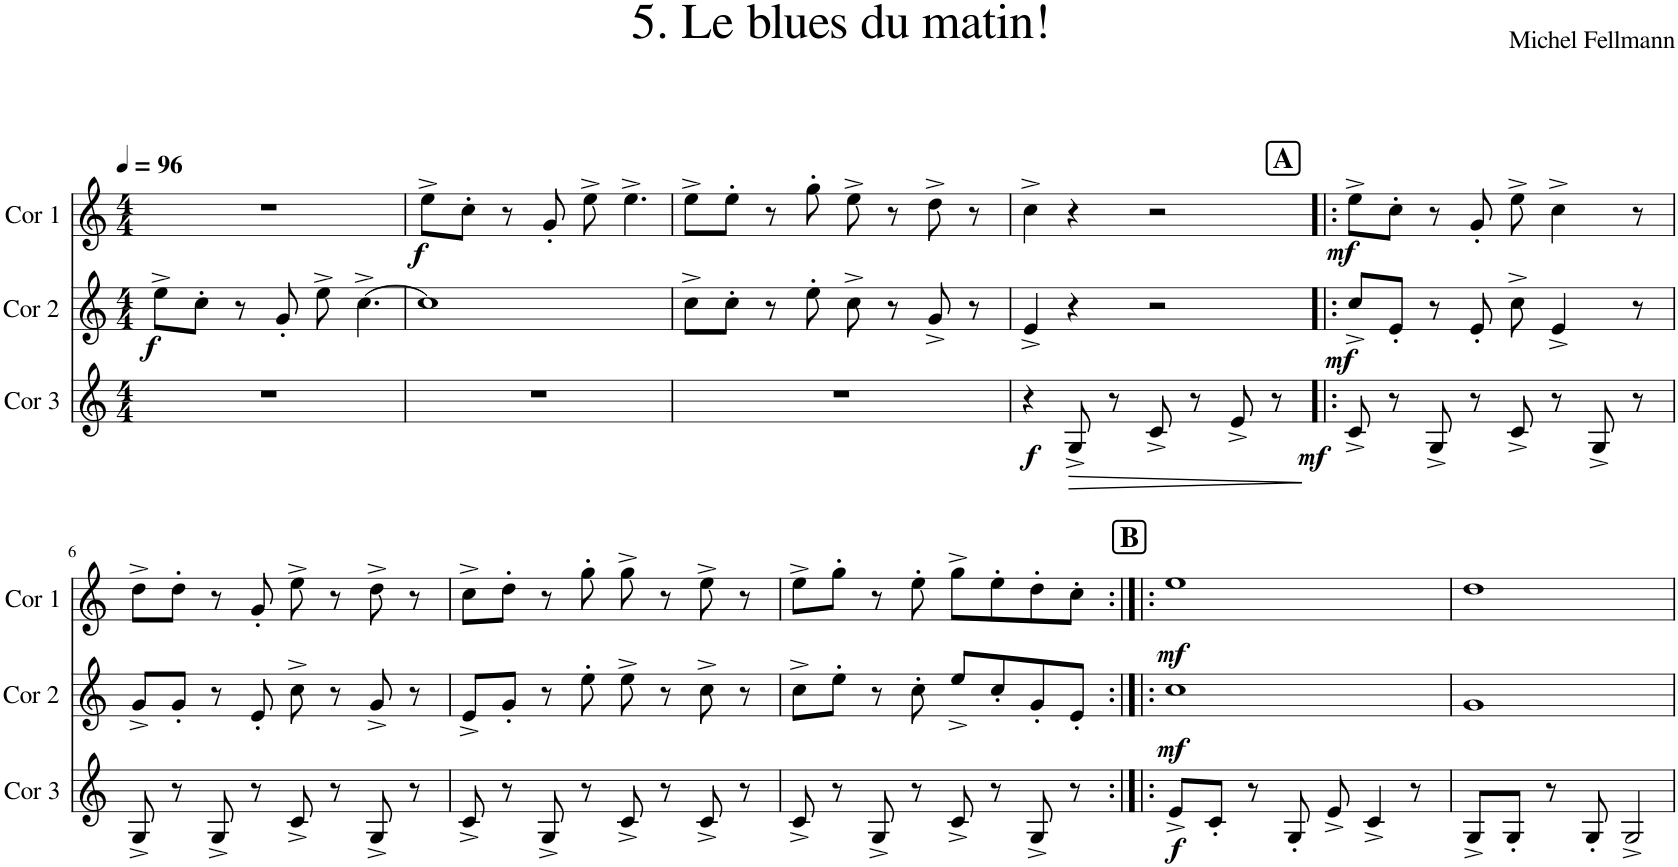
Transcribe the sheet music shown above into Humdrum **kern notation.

**kern	**dynam	**kern	**dynam	**kern	**dynam
*part3	*part3	*part2	*part2	*part1	*part1
*staff3	*staff3	*staff2	*staff2	*staff1	*staff1
*I"Cor 3	*	*I"Cor 2	*	*I"Cor 1	*
*I'Cor 3	*	*I'Cor 2	*	*I'Cor 1	*
*clefG2	*	*clefG2	*	*clefG2	*
*Trd4c7	*	*Trd4c7	*	*Trd4c7	*
*k[]	*	*k[]	*	*k[]	*
*M4/4	*	*M4/4	*	*M4/4	*
*MM96	*	*MM96	*	*MM96	*
=1	=1	=1	=1	=1	=1
!	!	!	!LO:DY:b	!	!
1r	.	8ee^\L	f	1r	.
.	.	8cc'\J	.	.	.
.	.	8r	.	.	.
.	.	8g'/	.	.	.
.	.	8ee^\	.	.	.
.	.	[4.cc^\	.	.	.
=2	=2	=2	=2	=2	=2
!	!	!	!	!	!LO:DY:b
1r	.	1cc]	.	8ee^\L	f
.	.	.	.	8cc'\J	.
.	.	.	.	8r	.
.	.	.	.	8g'/	.
.	.	.	.	8ee^\	.
.	.	.	.	4.ee^\	.
=3	=3	=3	=3	=3	=3
1r	.	8cc^\L	.	8ee^\L	.
.	.	8cc'\J	.	8ee'\J	.
.	.	8r	.	8r	.
.	.	8ee'\	.	8gg'\	.
.	.	8cc^\	.	8ee^\	.
.	.	8r	.	8r	.
.	.	8g^/	.	8dd^\	.
.	.	8r	.	8r	.
=4	=4	=4	=4	=4	=4
!	!LO:DY:b	!	!	!	!
4r	f	4e^/	.	4cc^\	.
!	!LO:HP:b	!	!	!	!
8G^/	>	4r	.	4r	.
8r	.	.	.	.	.
8c^/	.	2r	.	2r	.
8r	.	.	.	.	.
8e^/	.	.	.	.	.
!	!LO:DY:b	!	!	!	!
8r	mf	.	.	.	.
.	]	.	.	.	.
!!LO:REH:place=s1:a:B:cj:fs=14:t=A
=5!|:	=5!|:	=5!|:	=5!|:	=5!|:	=5!|:
!	!	!	!LO:DY:b	!	!LO:DY:b
8c^/	.	8cc^/L	mf	8ee^\L	mf
8r	.	8e'/J	.	8cc'\J	.
8G^/	.	8r	.	8r	.
8r	.	8e'/	.	8g'/	.
8c^/	.	8cc^\	.	8ee^\	.
8r	.	4e^/	.	4cc^\	.
8G^/	.	.	.	.	.
8r	.	8r	.	8r	.
!!LO:LB:g=z
=6	=6	=6	=6	=6	=6
8G^/	.	8g^/L	.	8dd^\L	.
8r	.	8g'/J	.	8dd'\J	.
8G^/	.	8r	.	8r	.
8r	.	8e'/	.	8g'/	.
8c^/	.	8cc^\	.	8ee^\	.
8r	.	8r	.	8r	.
8G^/	.	8g^/	.	8dd^\	.
8r	.	8r	.	8r	.
=7	=7	=7	=7	=7	=7
8c^/	.	8e^/L	.	8cc^\L	.
8r	.	8g'/J	.	8dd'\J	.
8G^/	.	8r	.	8r	.
8r	.	8ee'\	.	8gg'\	.
8c^/	.	8ee^\	.	8gg^\	.
8r	.	8r	.	8r	.
8c^/	.	8cc^\	.	8ee^\	.
8r	.	8r	.	8r	.
=8	=8	=8	=8	=8	=8
8c^/	.	8cc^\L	.	8ee^\L	.
8r	.	8ee'\J	.	8gg'\J	.
8G^/	.	8r	.	8r	.
8r	.	8cc'\	.	8ee'\	.
8c^/	.	8ee^/L	.	8gg^\L	.
8r	.	8cc'/	.	8ee'\	.
8G^/	.	8g'/	.	8dd'\	.
8r	.	8e'/J	.	8cc'\J	.
!!LO:REH:place=s1:a:B:cj:fs=14:t=B
=9:|!|:	=9:|!|:	=9:|!|:	=9:|!|:	=9:|!|:	=9:|!|:
!	!LO:DY:b	!	!LO:DY:b	!	!LO:DY:b
8e^/L	f	1cc	mf	1ee	mf
8c'/J	.	.	.	.	.
8r	.	.	.	.	.
8G'/	.	.	.	.	.
8e^/	.	.	.	.	.
4c^/	.	.	.	.	.
8r	.	.	.	.	.
=10	=10	=10	=10	=10	=10
8G^/L	.	1g	.	1dd	.
8G'/J	.	.	.	.	.
8r	.	.	.	.	.
8G'/	.	.	.	.	.
2G^/	.	.	.	.	.
=	=	=	=	=	=
*-	*-	*-	*-	*-	*-
